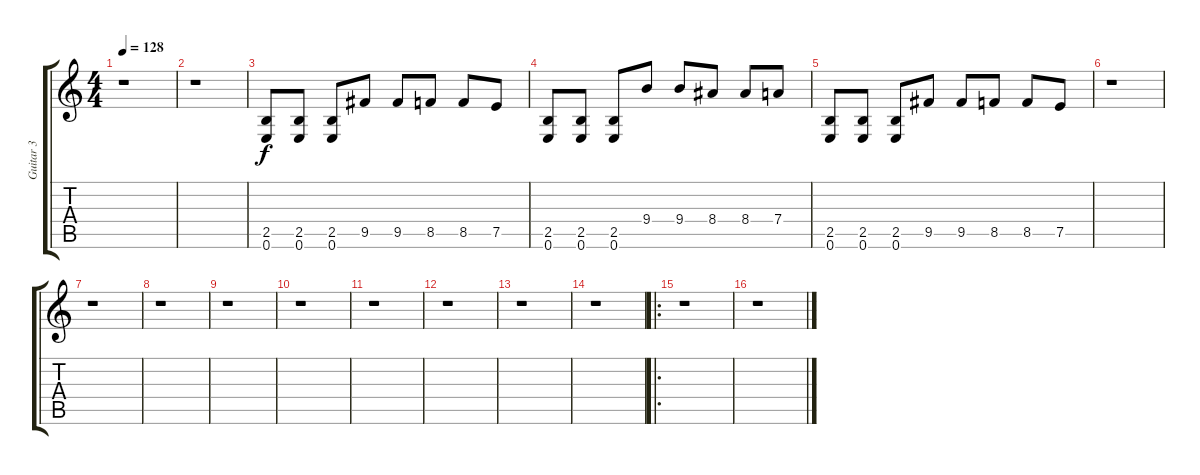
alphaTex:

\track ("Guitar 3" "Guitar 3") {instrument distortionguitar}
\staff {score tabs}
\tuning (E4 B3 G3 D3 A2 E2) {hide}
\ts (4 4)
\tempo 128
\clef g2
\ks c
r.1{dy f} |
r.1 |
(2.5 0.6).8 (2.5 0.6).8 (2.5 0.6).8 9.5.8 9.5.8 8.5.8 8.5.8 7.5.8 |
(2.5 0.6).8 (2.5 0.6).8 (2.5 0.6).8 9.4.8 9.4.8 8.4.8 8.4.8 7.4.8 |
(2.5 0.6).8 (2.5 0.6).8 (2.5 0.6).8 9.5.8 9.5.8 8.5.8 8.5.8 7.5.8 |
r.1 |
r.1 |
r.1 |
r.1 |
r.1 |
r.1 |
r.1 |
r.1 |
r.1 |
\ro
r.1 |
r.1
